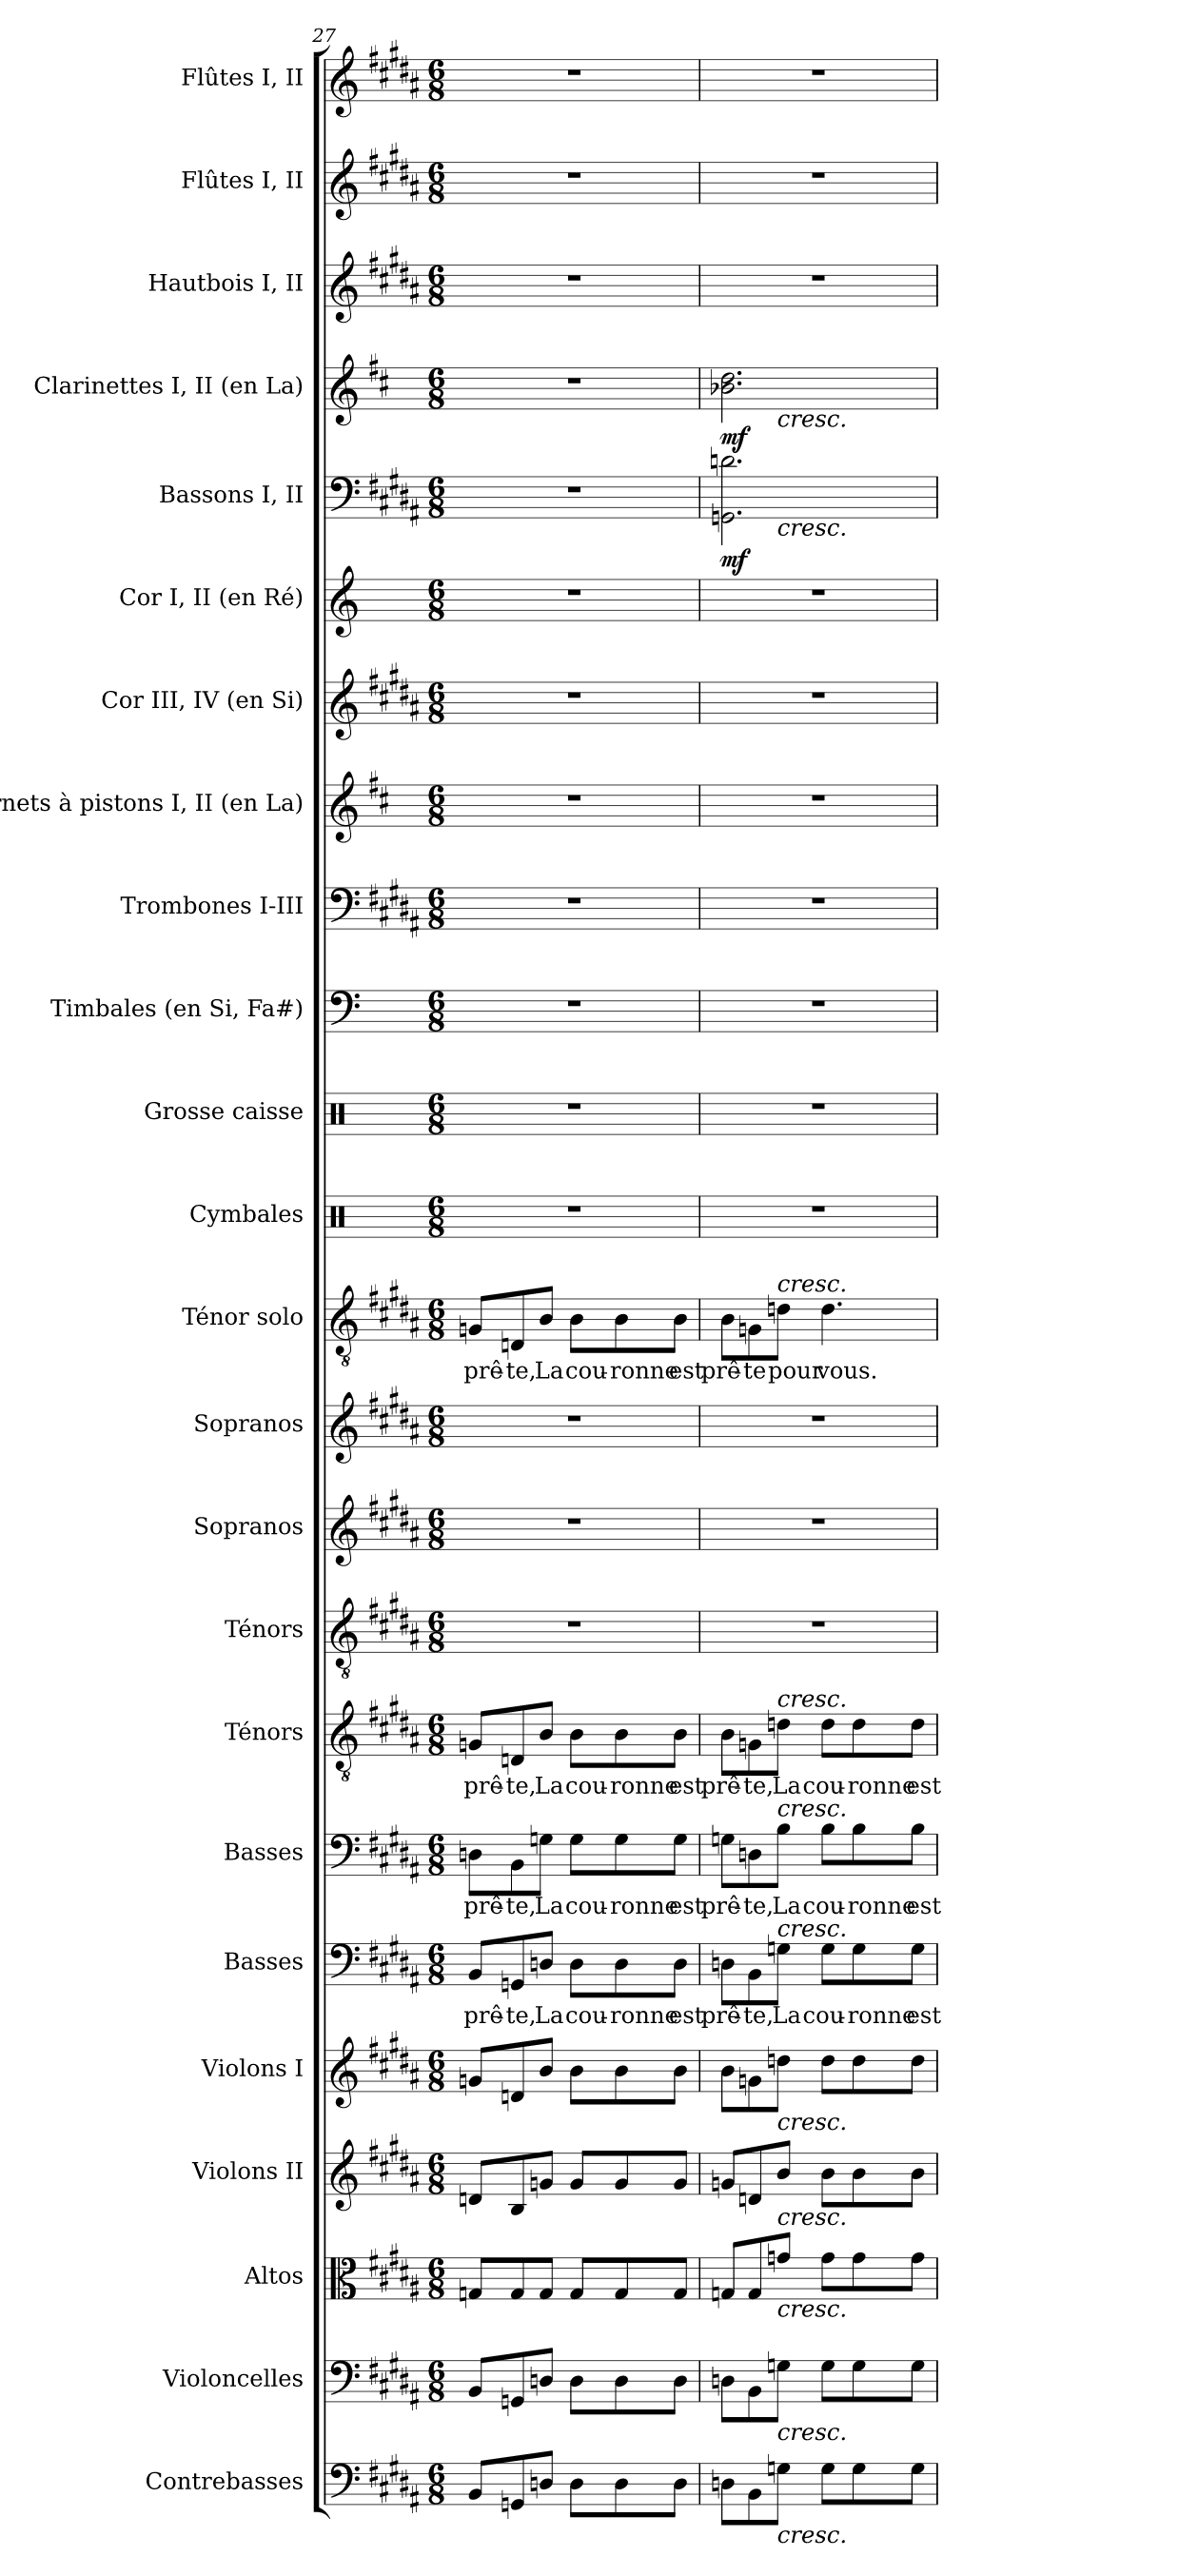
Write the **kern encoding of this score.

**kern	**kern	**kern	**kern	**kern	**kern	**text	**kern	**text	**kern	**text	**kern	**kern	**kern	**kern	**text	**kern	**kern	**kern	**kern	**kern	**kern	**kern	**kern	**dynam	**kern	**dynam	**kern	**kern	**kern
*part24	*part23	*part22	*part21	*part20	*part19	*part19	*part18	*part18	*part17	*part17	*part16	*part15	*part14	*part13	*part13	*part12	*part11	*part10	*part9	*part8	*part7	*part6	*part5	*part5	*part4	*part4	*part3	*part2	*part1
*staff24	*staff23	*staff22	*staff21	*staff20	*staff19	*staff19	*staff18	*staff18	*staff17	*staff17	*staff16	*staff15	*staff14	*staff13	*staff13	*staff12	*staff11	*staff10	*staff9	*staff8	*staff7	*staff6	*staff5	*staff5	*staff4	*staff4	*staff3	*staff2	*staff1
*I"Contrebasses	*I"Violoncelles	*I"Altos	*I"Violons II	*I"Violons I	*I"Basses	*	*I"Basses	*	*I"Ténors	*	*I"Ténors	*I"Sopranos	*I"Sopranos	*I"Ténor solo	*	*I"Cymbales	*I"Grosse caisse	*I"Timbales (en Si, Fa#)	*I"Trombones I-III	*I"Cornets à pistons I, II (en La)	*I"Cor III, IV (en Si)	*I"Cor I, II (en Ré)	*I"Bassons I, II	*	*I"Clarinettes I, II (en La)	*	*I"Hautbois I, II	*I"Flûtes I, II	*I"Flûtes I, II
*I'Cb.	*I'Vlles	*I'Altos	*I'Vns II	*I'Vns I	*I'Basses	*	*I'Basses	*	*I'Tén.	*	*I'Tén.	*I'Sopr.	*I'Sopr.	*I'Tén. solo	*	*I'Cym.	*I'G. c.	*I'Timb.	*I'Trb.	*I'C.à p. (La)	*I'Cor (Si)	*I'Cor (Ré)	*I'Bns	*	*I'Cl. (La)	*	*I'Hb.	*I'Fl.	*I'Fl.
*clefF4	*clefF4	*clefC3	*clefG2	*clefG2	*clefF4	*	*clefF4	*	*clefGv2	*	*clefGv2	*clefG2	*clefG2	*clefGv2	*	*clefX	*clefX	*clefF4	*clefF4	*clefG2	*clefG2	*clefG2	*clefF4	*	*clefG2	*	*clefG2	*clefG2	*clefG2
*ITrd7c12	*	*	*	*	*	*	*	*	*ITrd7c12	*	*ITrd7c12	*	*	*ITrd7c12	*	*	*	*	*	*ITrd2c3	*ITrd8c13	*ITrd6c10	*	*	*ITrd2c3	*	*	*	*
*k[f#c#g#d#a#]	*k[f#c#g#d#a#]	*k[f#c#g#d#a#]	*k[f#c#g#d#a#]	*k[f#c#g#d#a#]	*k[f#c#g#d#a#]	*	*k[f#c#g#d#a#]	*	*k[f#c#g#d#a#]	*	*k[f#c#g#d#a#]	*k[f#c#g#d#a#]	*k[f#c#g#d#a#]	*k[f#c#g#d#a#]	*	*k[]	*k[]	*k[]	*k[f#c#g#d#a#]	*k[f#c#g#d#a#]	*k[f#c#g#d#a#]	*k[f#c#]	*k[f#c#g#d#a#]	*	*k[f#c#g#d#a#]	*	*k[f#c#g#d#a#]	*k[f#c#g#d#a#]	*k[f#c#g#d#a#]
*B:	*B:	*B:	*B:	*B:	*B:	*	*B:	*	*B:	*	*B:	*B:	*B:	*B:	*	*C:	*C:	*C:	*B:	*B:	*B:	*D:	*B:	*	*B:	*	*B:	*B:	*B:
*M6/8	*M6/8	*M6/8	*M6/8	*M6/8	*M6/8	*	*M6/8	*	*M6/8	*	*M6/8	*M6/8	*M6/8	*M6/8	*	*M6/8	*M6/8	*M6/8	*M6/8	*M6/8	*M6/8	*M6/8	*M6/8	*	*M6/8	*	*M6/8	*M6/8	*M6/8
=27	=27	=27	=27	=27	=27	=27	=27	=27	=27	=27	=27	=27	=27	=27	=27	=27	=27	=27	=27	=27	=27	=27	=27	=27	=27	=27	=27	=27	=27
!	!	!	!	!	!	!LO:LY:b:color=#000000	!	!	!	!	!	!	!	!	!	!	!	!	!	!	!	!	!	!	!	!	!	!	!
!	!	!	!	!	!	!	!	!LO:LY:b:color=#000000	!	!	!	!	!	!	!	!	!	!	!	!	!	!	!	!	!	!	!	!	!
!	!	!	!	!	!	!	!	!	!	!LO:LY:b:color=#000000	!LO:N:vis=1	!LO:N:vis=1	!LO:N:vis=1	!	!	!	!	!	!	!	!	!	!	!	!	!	!	!	!
!	!	!	!	!	!	!	!	!	!	!	!	!	!	!	!LO:LY:b:color=#000000	!LO:N:vis=1	!LO:N:vis=1	!LO:N:vis=1	!LO:N:vis=1	!LO:N:vis=1	!LO:N:vis=1	!LO:N:vis=1	!LO:N:vis=1	!	!LO:N:vis=1	!	!LO:N:vis=1	!LO:N:vis=1	!LO:N:vis=1
8BBBi/L	8BBi/L	8Gni/L	8dni/L	8gni/L	8BBi/L	prê-	8Dni\L	prê-	8GGni/L	prê-	2.r	2.r	2.r	8GGni/L	prê-	2.r	2.r	2.r	2.r	2.r	2.r	2.r	2.r	.	2.r	.	2.r	2.r	2.r
!	!	!	!	!	!	!LO:LY:b:color=#000000	!	!	!	!	!	!	!	!	!	!	!	!	!	!	!	!	!	!	!	!	!	!	!
!	!	!	!	!	!	!	!	!LO:LY:b:color=#000000	!	!	!	!	!	!	!	!	!	!	!	!	!	!	!	!	!	!	!	!	!
!	!	!	!	!	!	!	!	!	!	!LO:LY:b:color=#000000	!	!	!	!	!	!	!	!	!	!	!	!	!	!	!	!	!	!	!
!	!	!	!	!	!	!	!	!	!	!	!	!	!	!	!LO:LY:b:color=#000000	!	!	!	!	!	!	!	!	!	!	!	!	!	!
8GGGni/	8GGni/	8Gi/	8Bi/	8dni/	8GGni/	-te,	8BBi\	-te,	8DDni/	-te,	.	.	.	8DDni/	-te,	.	.	.	.	.	.	.	.	.	.	.	.	.	.
!	!	!	!	!	!	!LO:LY:b:color=#000000	!	!	!	!	!	!	!	!	!	!	!	!	!	!	!	!	!	!	!	!	!	!	!
!	!	!	!	!	!	!	!	!LO:LY:b:color=#000000	!	!	!	!	!	!	!	!	!	!	!	!	!	!	!	!	!	!	!	!	!
!	!	!	!	!	!	!	!	!	!	!LO:LY:b:color=#000000	!	!	!	!	!	!	!	!	!	!	!	!	!	!	!	!	!	!	!
!	!	!	!	!	!	!	!	!	!	!	!	!	!	!	!LO:LY:b:color=#000000	!	!	!	!	!	!	!	!	!	!	!	!	!	!
8DDni/J	8Dni/J	8Gi/J	8gni/J	8bi/J	8Dni/J	La	8Gni\J	La	8BBi/J	La	.	.	.	8BBi/J	La	.	.	.	.	.	.	.	.	.	.	.	.	.	.
!	!	!	!	!	!	!LO:LY:b:color=#000000	!	!	!	!	!	!	!	!	!	!	!	!	!	!	!	!	!	!	!	!	!	!	!
!	!	!	!	!	!	!	!	!LO:LY:b:color=#000000	!	!	!	!	!	!	!	!	!	!	!	!	!	!	!	!	!	!	!	!	!
!	!	!	!	!	!	!	!	!	!	!LO:LY:b:color=#000000	!	!	!	!	!	!	!	!	!	!	!	!	!	!	!	!	!	!	!
!	!	!	!	!	!	!	!	!	!	!	!	!	!	!	!LO:LY:b:color=#000000	!	!	!	!	!	!	!	!	!	!	!	!	!	!
8DDi\L	8Di\L	8Gi/L	8gi/L	8bi\L	8Di\L	cou-	8Gi\L	cou-	8BBi\L	cou-	.	.	.	8BBi\L	cou-	.	.	.	.	.	.	.	.	.	.	.	.	.	.
!	!	!	!	!	!	!LO:LY:b:color=#000000	!	!	!	!	!	!	!	!	!	!	!	!	!	!	!	!	!	!	!	!	!	!	!
!	!	!	!	!	!	!	!	!LO:LY:b:color=#000000	!	!	!	!	!	!	!	!	!	!	!	!	!	!	!	!	!	!	!	!	!
!	!	!	!	!	!	!	!	!	!	!LO:LY:b:color=#000000	!	!	!	!	!	!	!	!	!	!	!	!	!	!	!	!	!	!	!
!	!	!	!	!	!	!	!	!	!	!	!	!	!	!	!LO:LY:b:color=#000000	!	!	!	!	!	!	!	!	!	!	!	!	!	!
8DDi\	8Di\	8Gi/	8gi/	8bi\	8Di\	-ronne	8Gi\	-ronne	8BBi\	-ronne	.	.	.	8BBi\	-ronne	.	.	.	.	.	.	.	.	.	.	.	.	.	.
!	!	!	!	!	!	!LO:LY:b:color=#000000	!	!	!	!	!	!	!	!	!	!	!	!	!	!	!	!	!	!	!	!	!	!	!
!	!	!	!	!	!	!	!	!LO:LY:b:color=#000000	!	!	!	!	!	!	!	!	!	!	!	!	!	!	!	!	!	!	!	!	!
!	!	!	!	!	!	!	!	!	!	!LO:LY:b:color=#000000	!	!	!	!	!	!	!	!	!	!	!	!	!	!	!	!	!	!	!
!	!	!	!	!	!	!	!	!	!	!	!	!	!	!	!LO:LY:b:color=#000000	!	!	!	!	!	!	!	!	!	!	!	!	!	!
8DDi\J	8Di\J	8Gi/J	8gi/J	8bi\J	8Di\J	est	8Gi\J	est	8BBi\J	est	.	.	.	8BBi\J	est	.	.	.	.	.	.	.	.	.	.	.	.	.	.
=28	=28	=28	=28	=28	=28	=28	=28	=28	=28	=28	=28	=28	=28	=28	=28	=28	=28	=28	=28	=28	=28	=28	=28	=28	=28	=28	=28	=28	=28
!	!	!	!	!	!	!LO:LY:b:color=#000000	!	!	!	!	!	!	!	!	!	!	!	!	!	!	!	!	!	!	!	!	!	!	!
!	!	!	!	!	!	!	!	!LO:LY:b:color=#000000	!	!	!	!	!	!	!	!	!	!	!	!	!	!	!	!	!	!	!	!	!
!	!	!	!	!	!	!	!	!	!	!LO:LY:b:color=#000000	!LO:N:vis=1	!LO:N:vis=1	!LO:N:vis=1	!	!	!	!	!	!	!	!	!	!	!	!	!	!	!	!
!	!	!	!	!	!	!	!	!	!	!	!	!	!	!	!LO:LY:b:color=#000000	!LO:N:vis=1	!LO:N:vis=1	!LO:N:vis=1	!LO:N:vis=1	!LO:N:vis=1	!LO:N:vis=1	!LO:N:vis=1	!	!	!	!	!LO:N:vis=1	!LO:N:vis=1	!LO:N:vis=1
*	*	*	*	*	*	*	*	*	*	*	*	*	*	*	*	*	*	*	*	*	*	*	*^	*	*^	*	*	*	*
8DDni\L	8Dni\L	8Gni/L	8gni/L	8bi\L	8Dni\L	prê-	8Gni\L	prê-	8BBi\L	prê-	2.r	2.r	2.r	8BBi\L	prê-	2.r	2.r	2.r	2.r	2.r	2.r	2.r	2.GGni\ 2.dni	4ryy	mf	2.gni\ 2.bi	4ryy	mf	2.r	2.r	2.r
!	!	!	!	!	!	!LO:LY:b:color=#000000	!	!	!	!	!	!	!	!	!	!	!	!	!	!	!	!	!	!	!	!	!	!	!	!	!
!	!	!	!	!	!	!	!	!LO:LY:b:color=#000000	!	!	!	!	!	!	!	!	!	!	!	!	!	!	!	!	!	!	!	!	!	!	!
!	!	!	!	!	!	!	!	!	!	!LO:LY:b:color=#000000	!	!	!	!	!	!	!	!	!	!	!	!	!	!	!	!	!	!	!	!	!
!	!	!	!	!	!	!	!	!	!	!	!	!	!	!	!LO:LY:b:color=#000000	!	!	!	!	!	!	!	!	!	!	!	!	!	!	!	!
8BBBi\	8BBi\	8Gi/	8dni/	8gni\	8BBi\	-te,	8Dni\	-te,	8GGni\	-te,	.	.	.	8GGni\	-te	.	.	.	.	.	.	.	.	.	.	.	.	.	.	.	.
!	!	!	!	!	!	!LO:LY:b:color=#000000	!	!	!	!	!	!	!	!	!	!	!	!	!	!	!	!	!	!	!	!	!	!	!	!	!
!	!	!	!	!	!	!	!	!LO:LY:b:color=#000000	!	!	!	!	!	!	!	!	!	!	!	!	!	!	!	!	!	!	!	!	!	!	!
!	!	!	!	!	!	!	!	!	!	!LO:LY:b:color=#000000	!	!	!	!	!	!	!	!	!	!	!	!	!	!	!	!	!	!	!	!	!
!	!	!	!	!	!	!	!	!	!	!	!	!	!	!	!	!	!	!	!	!	!	!	!	!	!	!	!LO:TX:b:i:t=cresc.	!	!	!	!
!	!	!	!	!	!	!	!	!	!	!	!	!	!	!	!	!	!	!	!	!	!	!	!	!LO:TX:b:i:t=cresc.	!	!	!	!	!	!	!
!	!	!	!	!	!	!	!	!	!	!	!	!	!	!LO:TX:a:i:t=cresc.	!	!	!	!	!	!	!	!	!	!	!	!	!	!	!	!	!
!	!	!	!	!	!	!	!	!	!LO:TX:a:i:t=cresc.	!	!	!	!	!	!	!	!	!	!	!	!	!	!	!	!	!	!	!	!	!	!
!	!	!	!	!	!	!	!LO:TX:a:i:t=cresc.	!	!	!	!	!	!	!	!	!	!	!	!	!	!	!	!	!	!	!	!	!	!	!	!
!	!	!	!	!	!LO:TX:a:i:t=cresc.	!	!	!	!	!	!	!	!	!	!	!	!	!	!	!	!	!	!	!	!	!	!	!	!	!	!
!	!	!	!	!LO:TX:b:i:t=cresc.	!	!	!	!	!	!	!	!	!	!	!	!	!	!	!	!	!	!	!	!	!	!	!	!	!	!	!
!	!	!	!LO:TX:b:i:t=cresc.	!	!	!	!	!	!	!	!	!	!	!	!	!	!	!	!	!	!	!	!	!	!	!	!	!	!	!	!
!	!	!LO:TX:b:i:t=cresc.	!	!	!	!	!	!	!	!	!	!	!	!	!	!	!	!	!	!	!	!	!	!	!	!	!	!	!	!	!
!	!LO:TX:b:i:t=cresc.	!	!	!	!	!	!	!	!	!	!	!	!	!	!	!	!	!	!	!	!	!	!	!	!	!	!	!	!	!	!
!LO:TX:b:i:t=cresc.	!	!	!	!	!	!	!	!	!	!	!	!	!	!	!	!	!	!	!	!	!	!	!	!	!	!	!	!	!	!	!
!	!	!	!	!	!	!	!	!	!	!	!	!	!	!	!LO:LY:b:color=#000000	!	!	!	!	!	!	!	!	!	!	!	!	!	!	!	!
8GGni\J	8Gni\J	8gni/J	8bi/J	8ddni\J	8Gni\J	La	8Bi\J	La	8Dni\J	La	.	.	.	8Dni\J	pour	.	.	.	.	.	.	.	.	2ryy	.	.	2ryy	.	.	.	.
!	!	!	!	!	!	!LO:LY:b:color=#000000	!	!	!	!	!	!	!	!	!	!	!	!	!	!	!	!	!	!	!	!	!	!	!	!	!
!	!	!	!	!	!	!	!	!LO:LY:b:color=#000000	!	!	!	!	!	!	!	!	!	!	!	!	!	!	!	!	!	!	!	!	!	!	!
!	!	!	!	!	!	!	!	!	!	!LO:LY:b:color=#000000	!	!	!	!	!	!	!	!	!	!	!	!	!	!	!	!	!	!	!	!	!
!	!	!	!	!	!	!	!	!	!	!	!	!	!	!	!LO:LY:b:color=#000000	!	!	!	!	!	!	!	!	!	!	!	!	!	!	!	!
8GGi\L	8Gi\L	8gi\L	8bi\L	8ddi\L	8Gi\L	cou-	8Bi\L	cou-	8Di\L	cou-	.	.	.	4.Di\	vous.	.	.	.	.	.	.	.	.	.	.	.	.	.	.	.	.
!	!	!	!	!	!	!LO:LY:b:color=#000000	!	!	!	!	!	!	!	!	!	!	!	!	!	!	!	!	!	!	!	!	!	!	!	!	!
!	!	!	!	!	!	!	!	!LO:LY:b:color=#000000	!	!	!	!	!	!	!	!	!	!	!	!	!	!	!	!	!	!	!	!	!	!	!
!	!	!	!	!	!	!	!	!	!	!LO:LY:b:color=#000000	!	!	!	!	!	!	!	!	!	!	!	!	!	!	!	!	!	!	!	!	!
8GGi\	8Gi\	8gi\	8bi\	8ddi\	8Gi\	-ronne	8Bi\	-ronne	8Di\	-ronne	.	.	.	.	.	.	.	.	.	.	.	.	.	.	.	.	.	.	.	.	.
!	!	!	!	!	!	!LO:LY:b:color=#000000	!	!	!	!	!	!	!	!	!	!	!	!	!	!	!	!	!	!	!	!	!	!	!	!	!
!	!	!	!	!	!	!	!	!LO:LY:b:color=#000000	!	!	!	!	!	!	!	!	!	!	!	!	!	!	!	!	!	!	!	!	!	!	!
!	!	!	!	!	!	!	!	!	!	!LO:LY:b:color=#000000	!	!	!	!	!	!	!	!	!	!	!	!	!	!	!	!	!	!	!	!	!
8GGi\J	8Gi\J	8gi\J	8bi\J	8ddi\J	8Gi\J	est	8Bi\J	est	8Di\J	est	.	.	.	.	.	.	.	.	.	.	.	.	.	.	.	.	.	.	.	.	.
*	*	*	*	*	*	*	*	*	*	*	*	*	*	*	*	*	*	*	*	*	*	*	*v	*v	*	*	*	*	*	*	*
*	*	*	*	*	*	*	*	*	*	*	*	*	*	*	*	*	*	*	*	*	*	*	*	*	*v	*v	*	*	*	*
=	=	=	=	=	=	=	=	=	=	=	=	=	=	=	=	=	=	=	=	=	=	=	=	=	=	=	=	=	=
*-	*-	*-	*-	*-	*-	*-	*-	*-	*-	*-	*-	*-	*-	*-	*-	*-	*-	*-	*-	*-	*-	*-	*-	*-	*-	*-	*-	*-	*-
